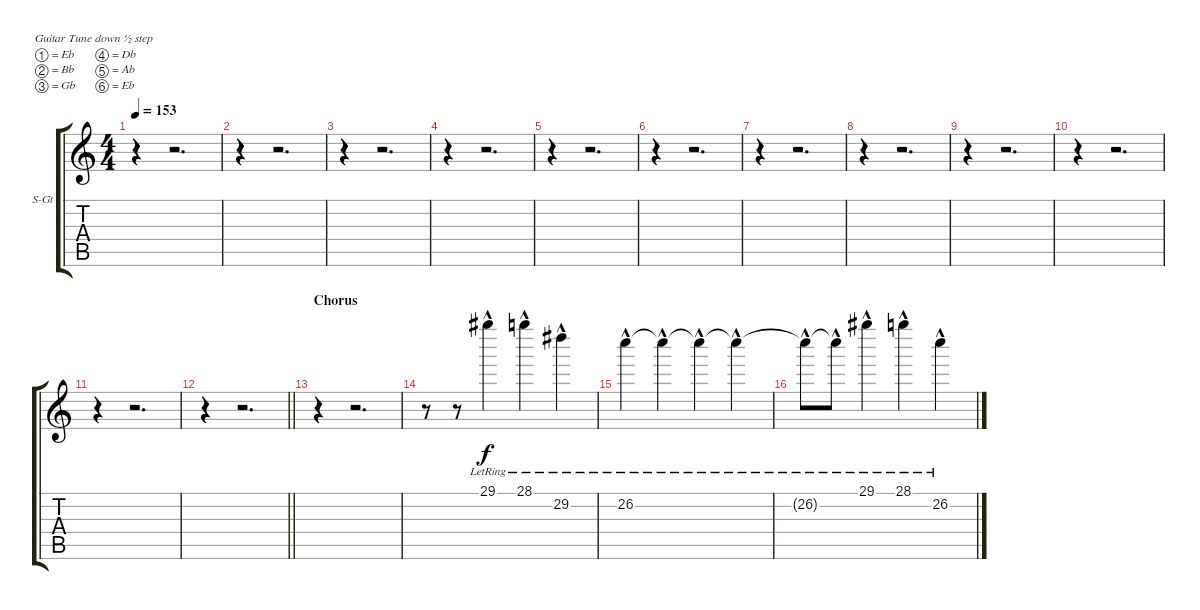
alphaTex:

\bracketExtendMode groupsimilarinstruments
\firstSystemTrackNameOrientation horizontal
\otherSystemsTrackNameOrientation horizontal
\track ("Keyboard" "S-Gt") {solo instrument vibraphone}
\staff {score tabs}
\tuning (Eb4 Bb3 Gb3 Db3 Ab2 Eb2)
\displaytranspose 12
\ts (4 4)
\tempo 153
\clef g2
\ks c
r.4{dy f} r.2{d} |
r.4 r.2{d} |
r.4 r.2{d} |
r.4 r.2{d} |
r.4 r.2{d} |
r.4 r.2{d} |
r.4 r.2{d} |
r.4 r.2{d} |
r.4 r.2{d} |
r.4 r.2{d} |
r.4 r.2{d} |
\barLineRight lightlight
r.4 r.2{d} |
\section ("" "Chorus")
r.4 r.2{d} |
r.8 r.8 29.1{hac lr}.4 28.1{hac lr}.4 29.2{hac lr}.4 |
26.2{hac lr}.4 26.2{hac lr t}.4 26.2{hac lr t}.4 26.2{hac lr t}.4 |
26.2{hac lr t}.8 26.2{hac lr t}.8 29.1{hac lr}.4 28.1{hac lr}.4 26.2{hac lr}.4
